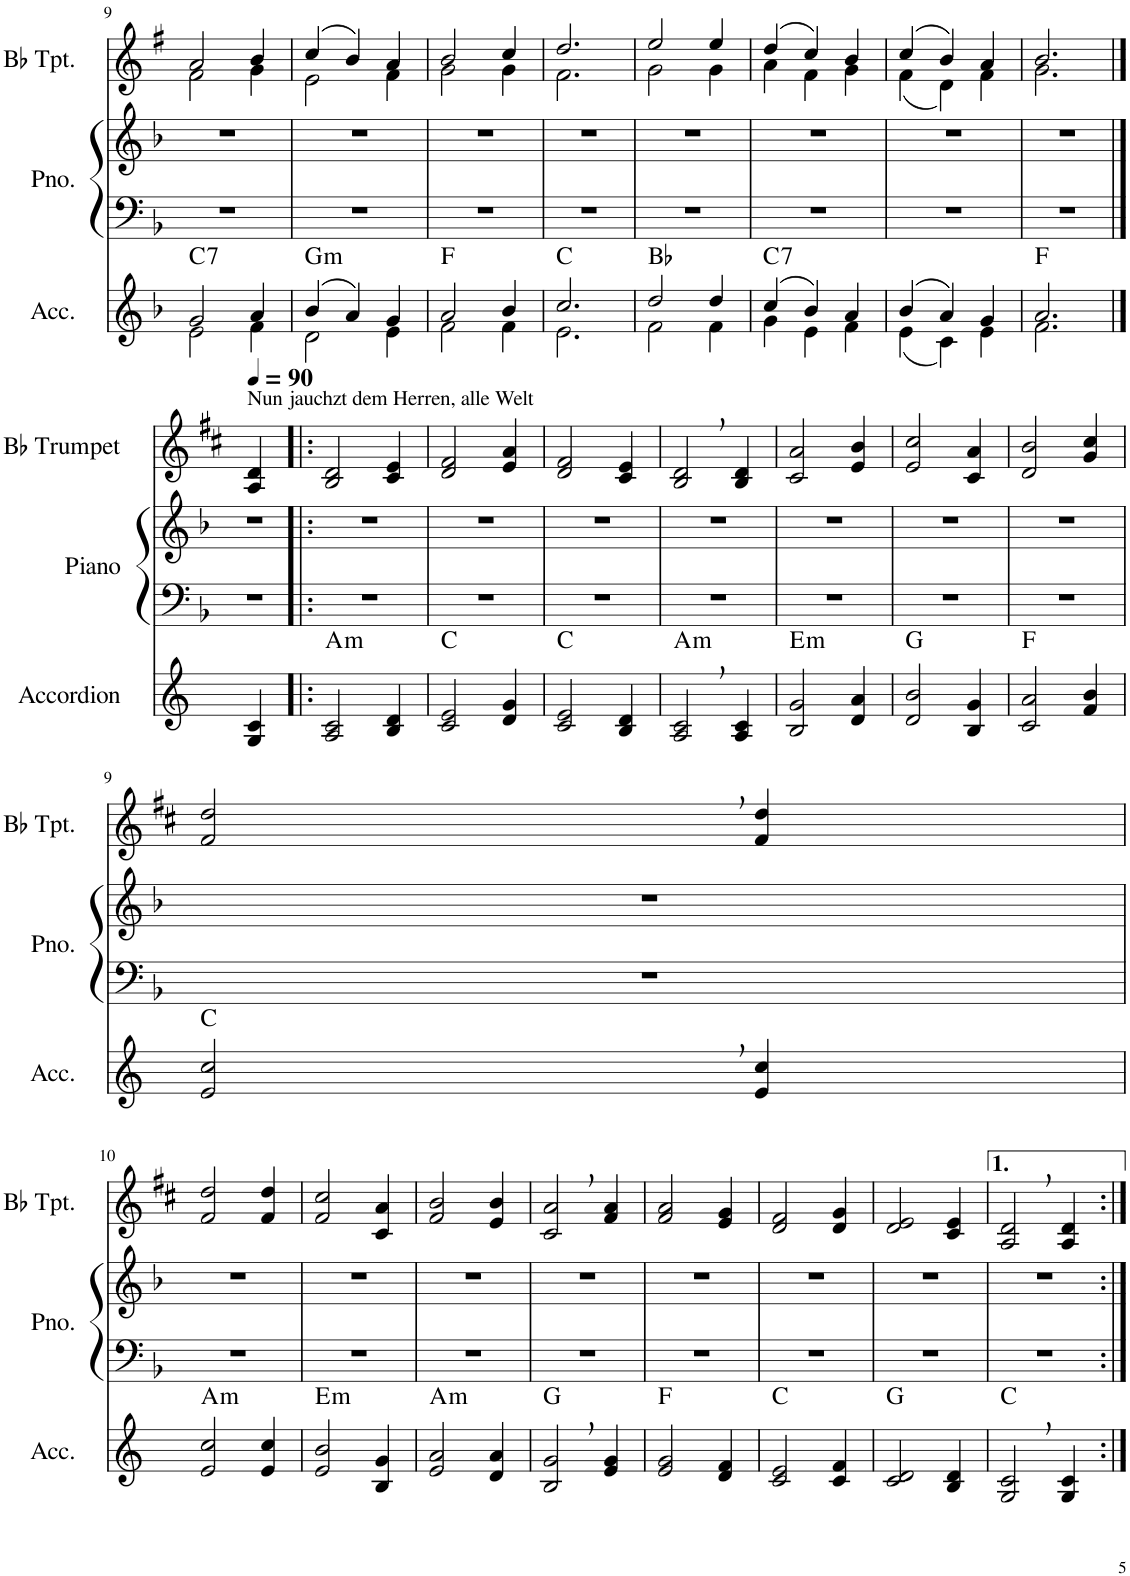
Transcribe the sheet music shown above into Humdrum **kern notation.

**kern	**harte	**kern	**kern	**kern
*part3	*part3	*part2	*part2	*part1
*staff4	*	*staff3	*staff2	*staff1
*I"Accordion	*	*I"Piano	*	*I"Bb Trumpet
*I'Acc.	*	*I'Pno.	*	*I'Bb Tpt.
!!LO:PB:g=z
*clefG2	*	*clefF4	*clefG2	*clefG2
*	*	*	*	*Trd1c2
*k[b-]	*	*k[b-]	*k[b-]	*k[f#]
*M3/4	*	*M3/4	*M3/4	*M3/4
=9	=9	=9	=9	=9
*^	*	*	*	*^
!	!	!LO:H:kt=7	!	!	!	!
2g/	2e\	C:7	2.r	2.r	2a/	2f#\
4a/	4f\	.	.	.	4b/	4g\
=10	=10	=10	=10	=10	=10	=10
!	!	!LO:H:kt=m	!	!	!	!
(4b-/	2d\	G:min	2.r	2.r	(4cc/	2e\
4a/)	.	.	.	.	4b/)	.
4g/	4e\	.	.	.	4a/	4f#\
=11	=11	=11	=11	=11	=11	=11
2a/	2f\	F:maj	2.r	2.r	2b/	2g\
4b-/	4f\	.	.	.	4cc/	4g\
=12	=12	=12	=12	=12	=12	=12
2.cc/	2.e\	C:maj	2.r	2.r	2.dd/	2.f#\
=13	=13	=13	=13	=13	=13	=13
2dd/	2f\	Bb:maj	2.r	2.r	2ee/	2g\
4dd/	4f\	.	.	.	4ee/	4g\
=14	=14	=14	=14	=14	=14	=14
!	!	!LO:H:kt=7	!	!	!	!
(4cc/	4g\	C:7	2.r	2.r	(4dd/	4a\
4b-/)	4e\	.	.	.	4cc/)	4f#\
4a/	4f\	.	.	.	4b/	4g\
=15	=15	=15	=15	=15	=15	=15
(4b-/	(4e\	.	2.r	2.r	(4cc/	(4f#\
4a/)	4c\)	.	.	.	4b/)	4d\)
4g/	4e\	.	.	.	4a/	4f#\
=16	=16	=16	=16	=16	=16	=16
2.a/	2.f\	F:maj	2.r	2.r	2.b/	2.g\
*v	*v	*	*	*	*v	*v
!!LO:LB:g=z
==1	==1	==1	==1	==1
*k[]	*	*	*	*k[f#c#]
*	*	*	*	*MM90
*^	*	*	*	*^
!	!	!	!	!	!LO:TX:a:t=Nun jauchzt dem Herren, alle Welt	!
*v	*v	*	*	*	*v	*v
4G/ 4c/	.	4r	2.r	4A/ 4d/
2ryy	.	2ryy	.	2ryy
=2!|:	=2!|:	=2!|:	=2!|:	=2!|:
!	!LO:H:kt=m	!	!	!
2A/ 2c/	A:min	2.r	2.r	2B/ 2d/
4B/ 4d/	.	.	.	4c#/ 4e/
=3	=3	=3	=3	=3
2c/ 2e/	C:maj	2.r	2.r	2d/ 2f#/
4d/ 4g/	.	.	.	4e/ 4a/
=4	=4	=4	=4	=4
2c/ 2e/	C:maj	2.r	2.r	2d/ 2f#/
4B/ 4d/	.	.	.	4c#/ 4e/
=5	=5	=5	=5	=5
!	!LO:H:kt=m	!	!	!
2A/, 2c/,	A:min	2.r	2.r	2B/, 2d/,
4A/ 4c/	.	.	.	4B/ 4d/
=6	=6	=6	=6	=6
!	!LO:H:kt=m	!	!	!
2B/ 2g/	E:min	2.r	2.r	2c#/ 2a/
4d/ 4a/	.	.	.	4e/ 4b/
=7	=7	=7	=7	=7
2d/ 2b/	G:maj	2.r	2.r	2e/ 2cc#/
4B/ 4g/	.	.	.	4c#/ 4a/
=8	=8	=8	=8	=8
2c/ 2a/	F:maj	2.r	2.r	2d/ 2b/
4f/ 4b/	.	.	.	4g/ 4cc#/
!!LO:LB:g=z
=9	=9	=9	=9	=9
2e/, 2cc/,	C:maj	2.r	2.r	2f#/, 2dd/,
4e/ 4cc/	.	.	.	4f#/ 4dd/
!!LO:LB:g=z
=10	=10	=10	=10	=10
!	!LO:H:kt=m	!	!	!
2e/ 2cc/	A:min	2.r	2.r	2f#/ 2dd/
4e/ 4cc/	.	.	.	4f#/ 4dd/
=11	=11	=11	=11	=11
!	!LO:H:kt=m	!	!	!
2e/ 2b/	E:min	2.r	2.r	2f#/ 2cc#/
4B/ 4g/	.	.	.	4c#/ 4a/
=12	=12	=12	=12	=12
!	!LO:H:kt=m	!	!	!
2e/ 2a/	A:min	2.r	2.r	2f#/ 2b/
4d/ 4a/	.	.	.	4e/ 4b/
=13	=13	=13	=13	=13
2B/, 2g/,	G:maj	2.r	2.r	2c#/, 2a/,
4e/ 4g/	.	.	.	4f#/ 4a/
=14	=14	=14	=14	=14
2e/ 2g/	F:maj	2.r	2.r	2f#/ 2a/
4d/ 4f/	.	.	.	4e/ 4g/
=15	=15	=15	=15	=15
2c/ 2e/	C:maj	2.r	2.r	2d/ 2f#/
4c/ 4f/	.	.	.	4d/ 4g/
=16	=16	=16	=16	=16
2c/ 2d/	G:maj	2.r	2.r	2d/ 2e/
4B/ 4d/	.	.	.	4c#/ 4e/
=17	=17	=17	=17	=17
2G/, 2c/,	C:maj	2.r	2.r	2A/, 2d/,
4G/ 4c/	.	.	.	4A/ 4d/
=:|!	=:|!	=:|!	=:|!	=:|!
*-	*-	*-	*-	*-
